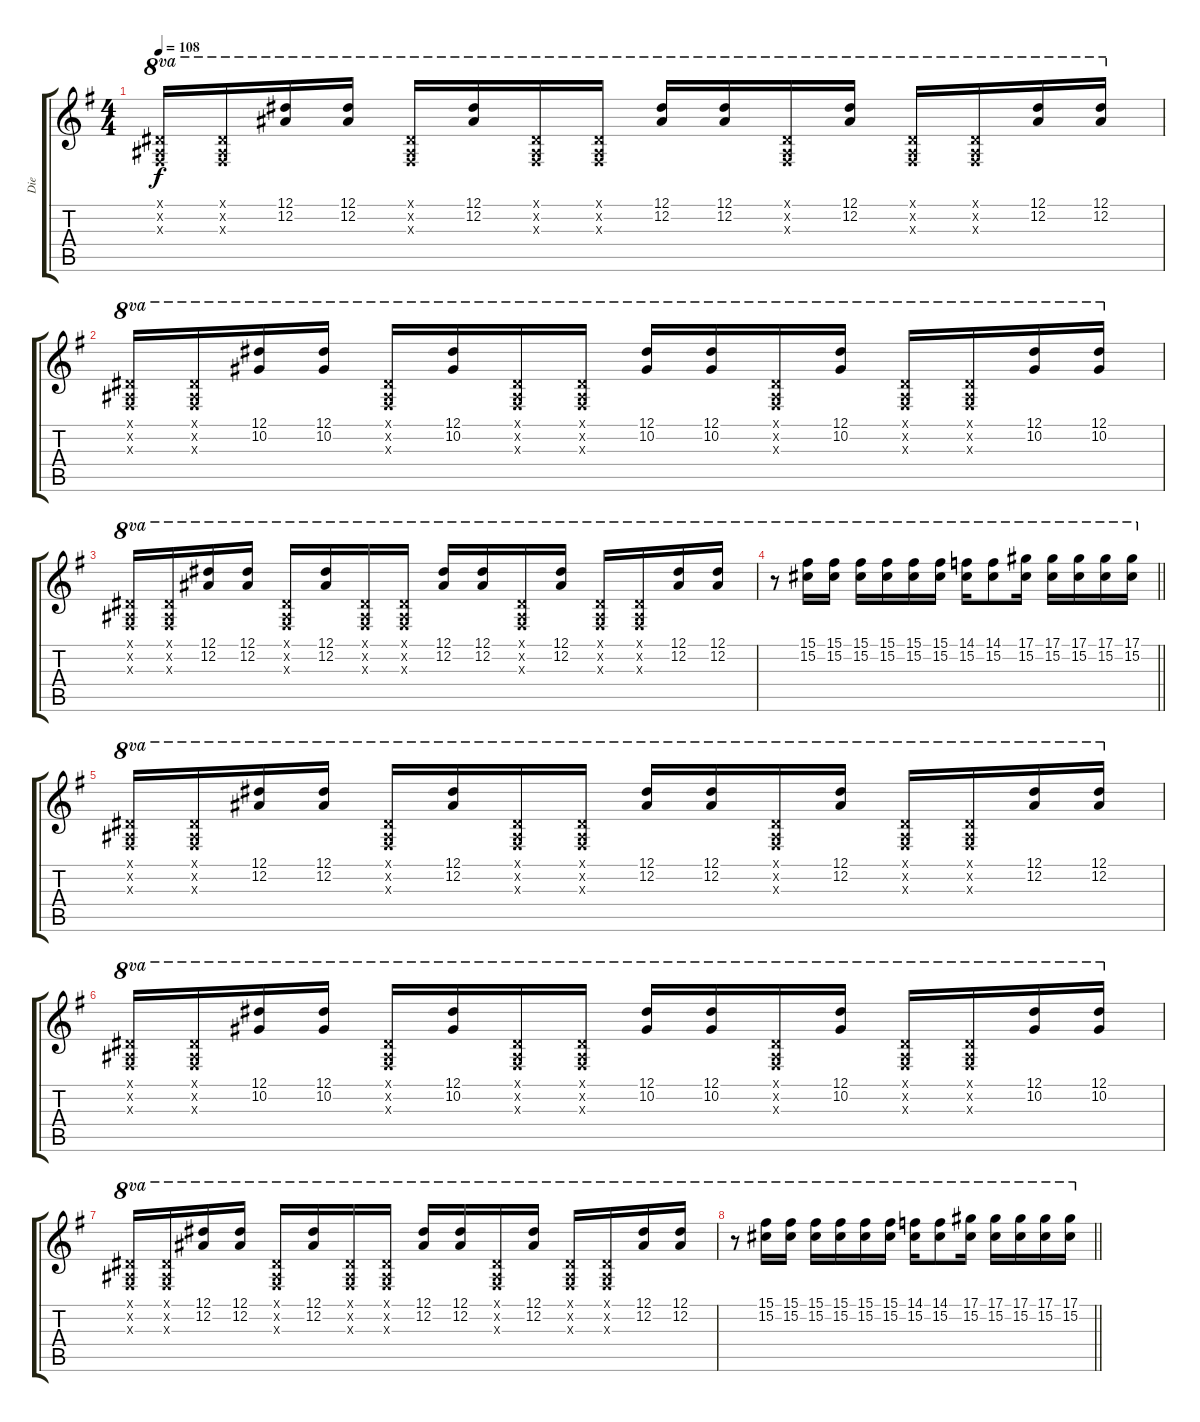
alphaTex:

\track ("Die" "Die") {instrument overdrivenguitar}
\staff {score tabs}
\tuning (Eb4 Bb3 Gb3 Db3 Ab2 Db2) {hide}
\ts (4 4)
\tempo 108
\clef g2
\ks g
(0.1{x} 0.2{x} 0.3{x}).16{ot 8va dy f} (0.1{x} 0.2{x} 0.3{x}).16{ot 8va} (12.1 12.2).16{ot 8va} (12.1 12.2).16{ot 8va} (0.1{x} 0.2{x} 0.3{x}).16{ot 8va} (12.1 12.2).16{ot 8va} (0.1{x} 0.2{x} 0.3{x}).16{ot 8va} (0.1{x} 0.2{x} 0.3{x}).16{ot 8va} (12.1 12.2).16{ot 8va} (12.1 12.2).16{ot 8va} (0.1{x} 0.2{x} 0.3{x}).16{ot 8va} (12.1 12.2).16{ot 8va} (0.1{x} 0.2{x} 0.3{x}).16{ot 8va} (0.1{x} 0.2{x} 0.3{x}).16{ot 8va} (12.1 12.2).16{ot 8va} (12.1 12.2).16{ot 8va} |
(0.1{x} 0.2{x} 0.3{x}).16{ot 8va} (0.1{x} 0.2{x} 0.3{x}).16{ot 8va} (12.1 10.2).16{ot 8va} (12.1 10.2).16{ot 8va} (0.1{x} 0.2{x} 0.3{x}).16{ot 8va} (12.1 10.2).16{ot 8va} (0.1{x} 0.2{x} 0.3{x}).16{ot 8va} (0.1{x} 0.2{x} 0.3{x}).16{ot 8va} (12.1 10.2).16{ot 8va} (12.1 10.2).16{ot 8va} (0.1{x} 0.2{x} 0.3{x}).16{ot 8va} (12.1 10.2).16{ot 8va} (0.1{x} 0.2{x} 0.3{x}).16{ot 8va} (0.1{x} 0.2{x} 0.3{x}).16{ot 8va} (12.1 10.2).16{ot 8va} (12.1 10.2).16{ot 8va} |
(0.1{x} 0.2{x} 0.3{x}).16{ot 8va} (0.1{x} 0.2{x} 0.3{x}).16{ot 8va} (12.1 12.2).16{ot 8va} (12.1 12.2).16{ot 8va} (0.1{x} 0.2{x} 0.3{x}).16{ot 8va} (12.1 12.2).16{ot 8va} (0.1{x} 0.2{x} 0.3{x}).16{ot 8va} (0.1{x} 0.2{x} 0.3{x}).16{ot 8va} (12.1 12.2).16{ot 8va} (12.1 12.2).16{ot 8va} (0.1{x} 0.2{x} 0.3{x}).16{ot 8va} (12.1 12.2).16{ot 8va} (0.1{x} 0.2{x} 0.3{x}).16{ot 8va} (0.1{x} 0.2{x} 0.3{x}).16{ot 8va} (12.1 12.2).16{ot 8va} (12.1 12.2).16{ot 8va} |
\barLineRight lightlight
r.8{ot 8va} (15.1 15.2).16{ot 8va} (15.1 15.2).16{ot 8va} (15.1 15.2).16{ot 8va} (15.1 15.2).16{ot 8va} (15.1 15.2).16{ot 8va} (15.1 15.2).16{ot 8va} (14.1 15.2).16{ot 8va} (14.1 15.2).8{ot 8va} (17.1 15.2).16{ot 8va} (17.1 15.2).16{ot 8va} (17.1 15.2).16{ot 8va} (17.1 15.2).16{ot 8va} (17.1 15.2).16{ot 8va} |
\section ("" "")
(0.1{x} 0.2{x} 0.3{x}).16{ot 8va} (0.1{x} 0.2{x} 0.3{x}).16{ot 8va} (12.1 12.2).16{ot 8va} (12.1 12.2).16{ot 8va} (0.1{x} 0.2{x} 0.3{x}).16{ot 8va} (12.1 12.2).16{ot 8va} (0.1{x} 0.2{x} 0.3{x}).16{ot 8va} (0.1{x} 0.2{x} 0.3{x}).16{ot 8va} (12.1 12.2).16{ot 8va} (12.1 12.2).16{ot 8va} (0.1{x} 0.2{x} 0.3{x}).16{ot 8va} (12.1 12.2).16{ot 8va} (0.1{x} 0.2{x} 0.3{x}).16{ot 8va} (0.1{x} 0.2{x} 0.3{x}).16{ot 8va} (12.1 12.2).16{ot 8va} (12.1 12.2).16{ot 8va} |
(0.1{x} 0.2{x} 0.3{x}).16{ot 8va} (0.1{x} 0.2{x} 0.3{x}).16{ot 8va} (12.1 10.2).16{ot 8va} (12.1 10.2).16{ot 8va} (0.1{x} 0.2{x} 0.3{x}).16{ot 8va} (12.1 10.2).16{ot 8va} (0.1{x} 0.2{x} 0.3{x}).16{ot 8va} (0.1{x} 0.2{x} 0.3{x}).16{ot 8va} (12.1 10.2).16{ot 8va} (12.1 10.2).16{ot 8va} (0.1{x} 0.2{x} 0.3{x}).16{ot 8va} (12.1 10.2).16{ot 8va} (0.1{x} 0.2{x} 0.3{x}).16{ot 8va} (0.1{x} 0.2{x} 0.3{x}).16{ot 8va} (12.1 10.2).16{ot 8va} (12.1 10.2).16{ot 8va} |
(0.1{x} 0.2{x} 0.3{x}).16{ot 8va} (0.1{x} 0.2{x} 0.3{x}).16{ot 8va} (12.1 12.2).16{ot 8va} (12.1 12.2).16{ot 8va} (0.1{x} 0.2{x} 0.3{x}).16{ot 8va} (12.1 12.2).16{ot 8va} (0.1{x} 0.2{x} 0.3{x}).16{ot 8va} (0.1{x} 0.2{x} 0.3{x}).16{ot 8va} (12.1 12.2).16{ot 8va} (12.1 12.2).16{ot 8va} (0.1{x} 0.2{x} 0.3{x}).16{ot 8va} (12.1 12.2).16{ot 8va} (0.1{x} 0.2{x} 0.3{x}).16{ot 8va} (0.1{x} 0.2{x} 0.3{x}).16{ot 8va} (12.1 12.2).16{ot 8va} (12.1 12.2).16{ot 8va} |
\barLineRight lightlight
r.8{ot 8va} (15.1 15.2).16{ot 8va} (15.1 15.2).16{ot 8va} (15.1 15.2).16{ot 8va} (15.1 15.2).16{ot 8va} (15.1 15.2).16{ot 8va} (15.1 15.2).16{ot 8va} (14.1 15.2).16{ot 8va} (14.1 15.2).8{ot 8va} (17.1 15.2).16{ot 8va} (17.1 15.2).16{ot 8va} (17.1 15.2).16{ot 8va} (17.1 15.2).16{ot 8va} (17.1 15.2).16{ot 8va}
